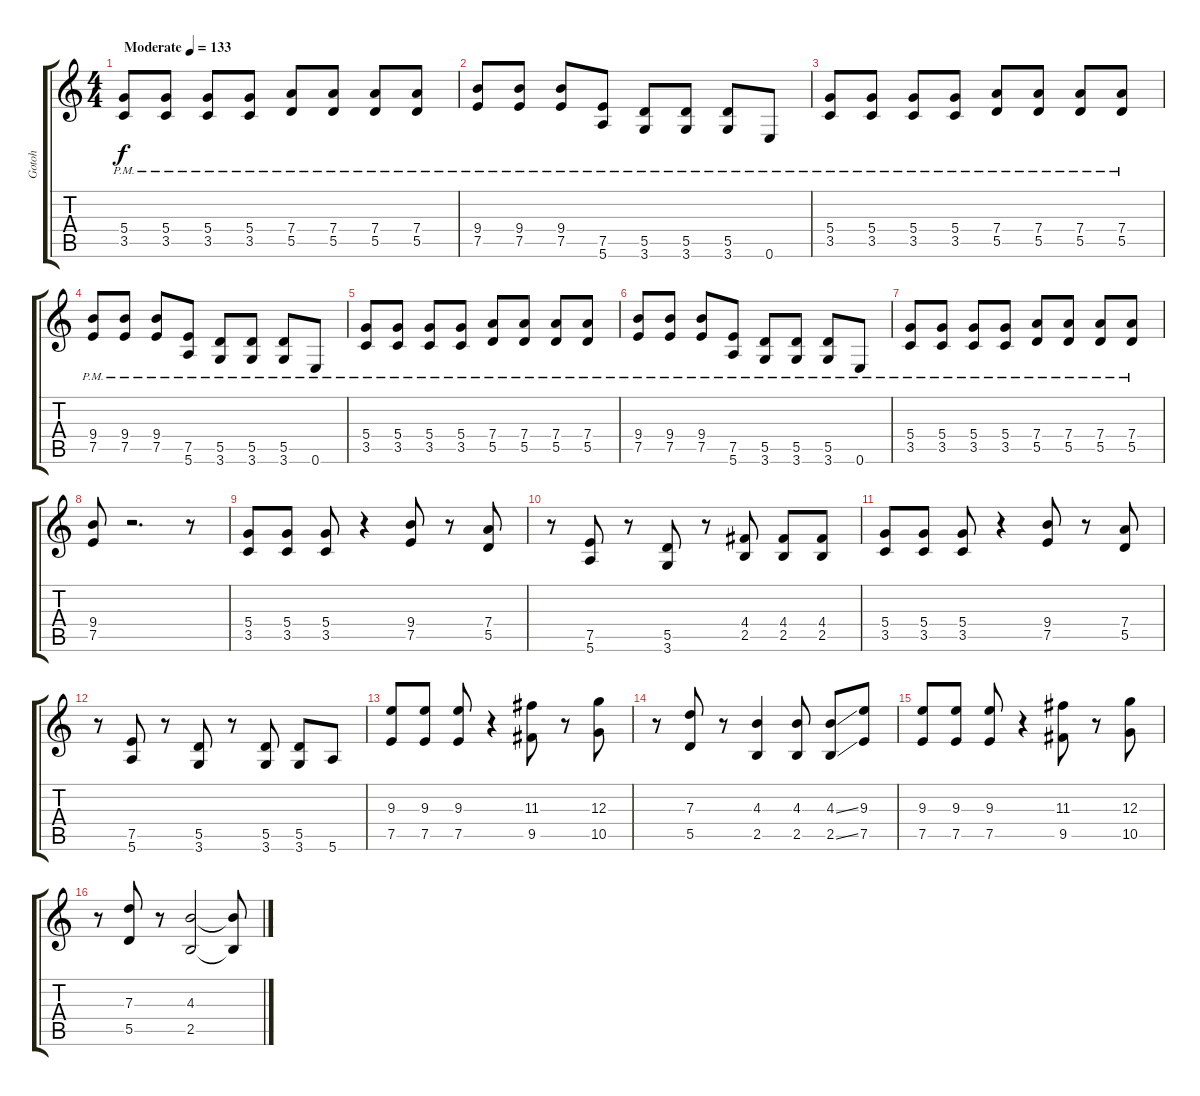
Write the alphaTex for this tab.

\track ("Gotoh" "Gotoh") {instrument distortionguitar}
\staff {score tabs}
\tuning (E4 B3 G3 D3 A2 E2) {hide}
\ts (4 4)
\tempo (133 "Moderate")
\clef g2
\ks c
(5.4{pm} 3.5{pm}).8{dy f instrument distortionguitar} (5.4{pm} 3.5{pm}).8 (5.4{pm} 3.5{pm}).8 (5.4{pm} 3.5{pm}).8 (7.4{pm} 5.5{pm}).8 (7.4{pm} 5.5{pm}).8 (7.4{pm} 5.5{pm}).8 (7.4{pm} 5.5{pm}).8 |
(9.4{pm} 7.5{pm}).8 (9.4{pm} 7.5{pm}).8 (9.4{pm} 7.5{pm}).8 (7.5{pm} 5.6{pm}).8 (5.5{pm} 3.6{pm}).8 (5.5{pm} 3.6{pm}).8 (5.5{pm} 3.6{pm}).8 0.6{pm}.8 |
(5.4{pm} 3.5{pm}).8 (5.4{pm} 3.5{pm}).8 (5.4{pm} 3.5{pm}).8 (5.4{pm} 3.5{pm}).8 (7.4{pm} 5.5{pm}).8 (7.4{pm} 5.5{pm}).8 (7.4{pm} 5.5{pm}).8 (7.4{pm} 5.5{pm}).8 |
(9.4{pm} 7.5{pm}).8 (9.4{pm} 7.5{pm}).8 (9.4{pm} 7.5{pm}).8 (7.5{pm} 5.6{pm}).8 (5.5{pm} 3.6{pm}).8 (5.5{pm} 3.6{pm}).8 (5.5{pm} 3.6{pm}).8 0.6{pm}.8 |
(5.4{pm} 3.5{pm}).8 (5.4{pm} 3.5{pm}).8 (5.4{pm} 3.5{pm}).8 (5.4{pm} 3.5{pm}).8 (7.4{pm} 5.5{pm}).8 (7.4{pm} 5.5{pm}).8 (7.4{pm} 5.5{pm}).8 (7.4{pm} 5.5{pm}).8 |
(9.4{pm} 7.5{pm}).8 (9.4{pm} 7.5{pm}).8 (9.4{pm} 7.5{pm}).8 (7.5{pm} 5.6{pm}).8 (5.5{pm} 3.6{pm}).8 (5.5{pm} 3.6{pm}).8 (5.5{pm} 3.6{pm}).8 0.6{pm}.8 |
(5.4{pm} 3.5{pm}).8 (5.4{pm} 3.5{pm}).8 (5.4{pm} 3.5{pm}).8 (5.4{pm} 3.5{pm}).8 (7.4{pm} 5.5{pm}).8 (7.4{pm} 5.5{pm}).8 (7.4{pm} 5.5{pm}).8 (7.4{pm} 5.5{pm}).8 |
(9.4 7.5).8 r.2{d} r.8 |
(5.4 3.5).8{balance 2} (5.4 3.5).8 (5.4 3.5).8 r.4 (9.4 7.5).8 r.8 (7.4 5.5).8 |
r.8 (7.5 5.6).8 r.8 (5.5 3.6).8 r.8 (4.4 2.5).8 (4.4 2.5).8 (4.4 2.5).8 |
(5.4 3.5).8 (5.4 3.5).8 (5.4 3.5).8 r.4 (9.4 7.5).8 r.8 (7.4 5.5).8 |
r.8 (7.5 5.6).8 r.8 (5.5 3.6).8 r.8 (5.5 3.6).8 (5.5 3.6).8 5.6.8 |
(9.3 7.5).8 (9.3 7.5).8 (9.3 7.5).8 r.4 (11.3 9.5).8 r.8 (12.3 10.5).8 |
r.8 (7.3 5.5).8 r.8 (4.3 2.5).4 (4.3 2.5).8 (4.3{ss} 2.5{ss}).8 (9.3 7.5).8 |
(9.3 7.5).8 (9.3 7.5).8 (9.3 7.5).8 r.4 (11.3 9.5).8 r.8 (12.3 10.5).8 |
r.8 (7.3 5.5).8 r.8 (4.3 2.5).2 (4.3{t} 2.5{t}).8
